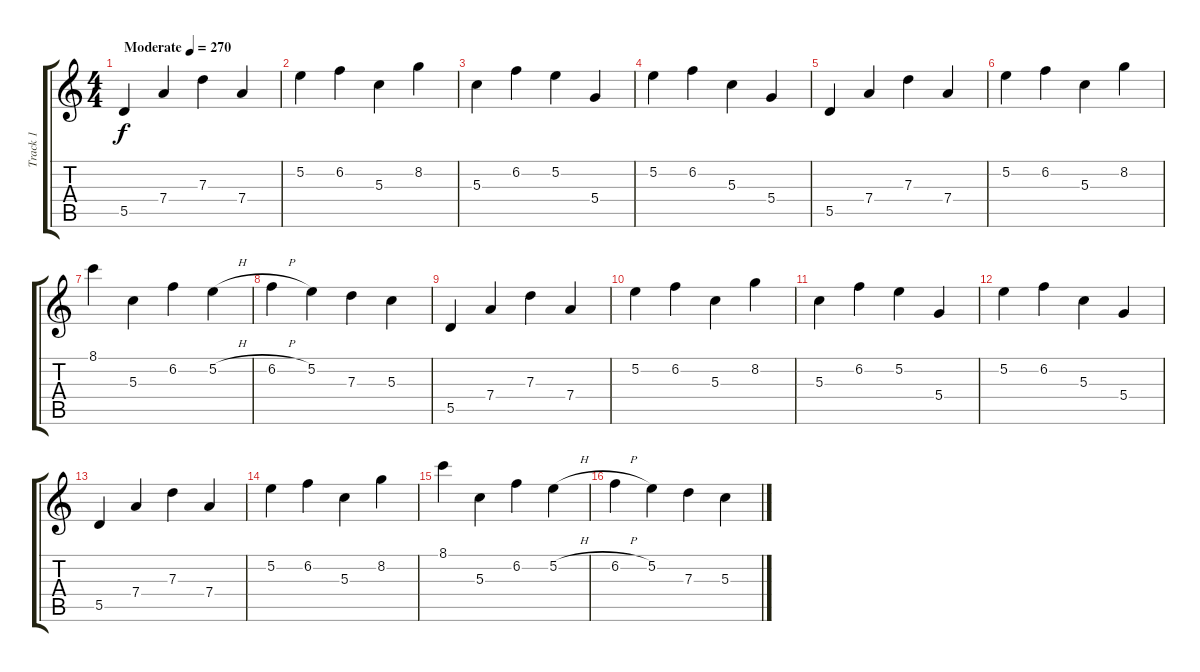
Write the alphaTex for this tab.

\track ("Track 1" "Track 1") {instrument distortionguitar}
\staff {score tabs}
\tuning (E4 B3 G3 D3 A2 E2) {hide}
\ts (4 4)
\tempo (270 "Moderate")
\clef g2
\ks c
5.5.4{dy f instrument distortionguitar} 7.4.4 7.3.4 7.4.4 |
5.2.4 6.2.4 5.3.4 8.2.4 |
5.3.4 6.2.4 5.2.4 5.4.4 |
5.2.4 6.2.4 5.3.4 5.4.4 |
5.5.4 7.4.4 7.3.4 7.4.4 |
5.2.4 6.2.4 5.3.4 8.2.4 |
8.1.4 5.3.4 6.2.4 5.2{h}.4 |
6.2{h}.4 5.2.4 7.3.4 5.3.4 |
5.5.4 7.4.4 7.3.4 7.4.4 |
5.2.4 6.2.4 5.3.4 8.2.4 |
5.3.4 6.2.4 5.2.4 5.4.4 |
5.2.4 6.2.4 5.3.4 5.4.4 |
5.5.4 7.4.4 7.3.4 7.4.4 |
5.2.4 6.2.4 5.3.4 8.2.4 |
8.1.4 5.3.4 6.2.4 5.2{h}.4 |
6.2{h}.4 5.2.4 7.3.4 5.3.4
